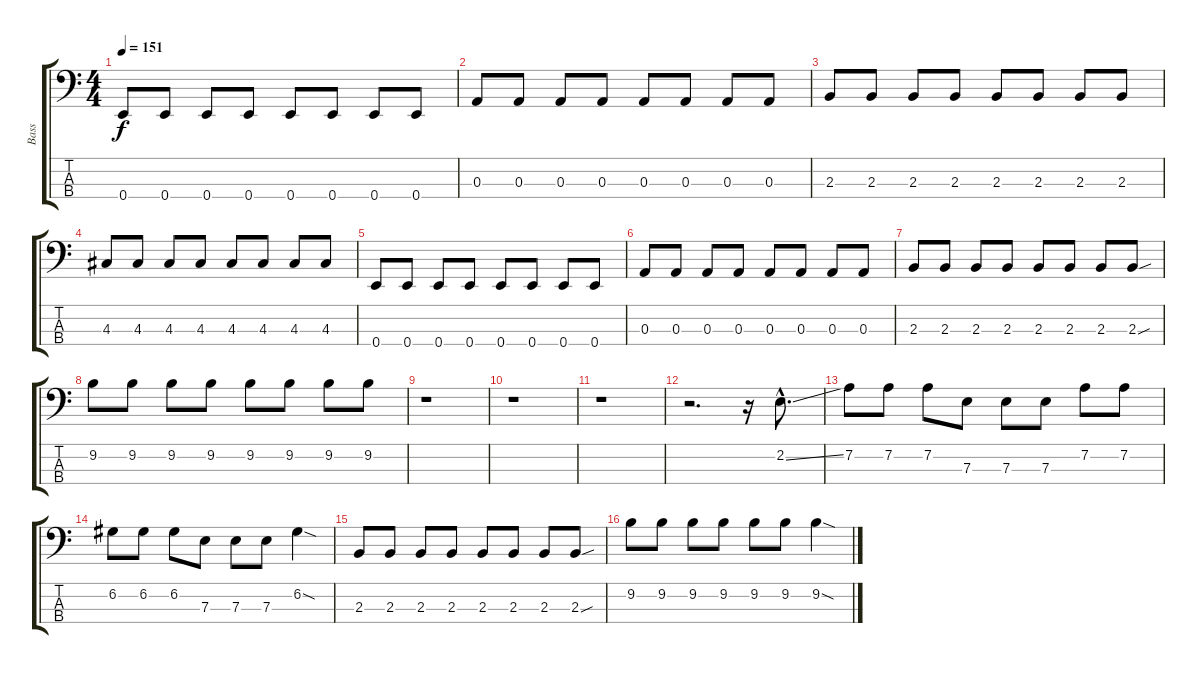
\track ("Bass" "Bass") {instrument electricbasspick}
\staff {score tabs}
\tuning (G2 D2 A1 E1) {hide}
\ts (4 4)
\tempo 151
\clef f4
\ks c
0.4.8{dy f} 0.4.8 0.4.8 0.4.8 0.4.8 0.4.8 0.4.8 0.4.8 |
0.3.8 0.3.8 0.3.8 0.3.8 0.3.8 0.3.8 0.3.8 0.3.8 |
2.3.8 2.3.8 2.3.8 2.3.8 2.3.8 2.3.8 2.3.8 2.3.8 |
4.3.8 4.3.8 4.3.8 4.3.8 4.3.8 4.3.8 4.3.8 4.3.8 |
0.4.8 0.4.8 0.4.8 0.4.8 0.4.8 0.4.8 0.4.8 0.4.8 |
0.3.8 0.3.8 0.3.8 0.3.8 0.3.8 0.3.8 0.3.8 0.3.8 |
2.3.8 2.3.8 2.3.8 2.3.8 2.3.8 2.3.8 2.3.8 2.3{sou}.8 |
9.2.8 9.2.8 9.2.8 9.2.8 9.2.8 9.2.8 9.2.8 9.2.8 |
r.1 |
r.1 |
r.1 |
r.2{d} r.16 2.2{ss hac}.8{d} |
7.2.8 7.2.8 7.2.8 7.3.8 7.3.8 7.3.8 7.2.8 7.2.8 |
6.2.8 6.2.8 6.2.8 7.3.8 7.3.8 7.3.8 6.2{sod}.4 |
2.3.8 2.3.8 2.3.8 2.3.8 2.3.8 2.3.8 2.3.8 2.3{sou}.8 |
9.2.8 9.2.8 9.2.8 9.2.8 9.2.8 9.2.8 9.2{sod}.4
